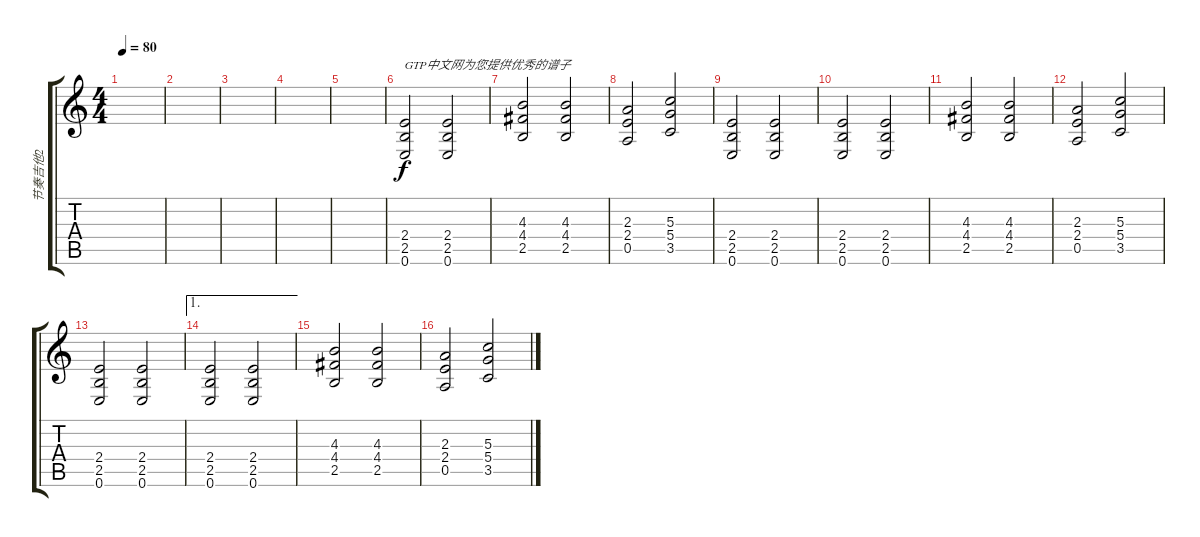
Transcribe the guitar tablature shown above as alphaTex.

\track ("节奏吉他2" "节奏吉他2") {instrument overdrivenguitar}
\staff {score tabs}
\tuning (E4 B3 G3 D3 A2 E2) {hide}
\ts (4 4)
\tempo 80
\clef g2
\ks c
|
|
|
|
|
(2.4 2.5 0.6).2{txt "GTP中文网为您提供优秀的谱子"} (2.4 2.5 0.6).2 |
(4.3 4.4 2.5).2 (4.3 4.4 2.5).2 |
(2.3 2.4 0.5).2 (5.3 5.4 3.5).2 |
(2.4 2.5 0.6).2 (2.4 2.5 0.6).2 |
(2.4 2.5 0.6).2 (2.4 2.5 0.6).2 |
(4.3 4.4 2.5).2 (4.3 4.4 2.5).2 |
(2.3 2.4 0.5).2 (5.3 5.4 3.5).2 |
(2.4 2.5 0.6).2 (2.4 2.5 0.6).2 |
\ae 1
(2.4 2.5 0.6).2 (2.4 2.5 0.6).2 |
(4.3 4.4 2.5).2 (4.3 4.4 2.5).2 |
(2.3 2.4 0.5).2 (5.3 5.4 3.5).2
